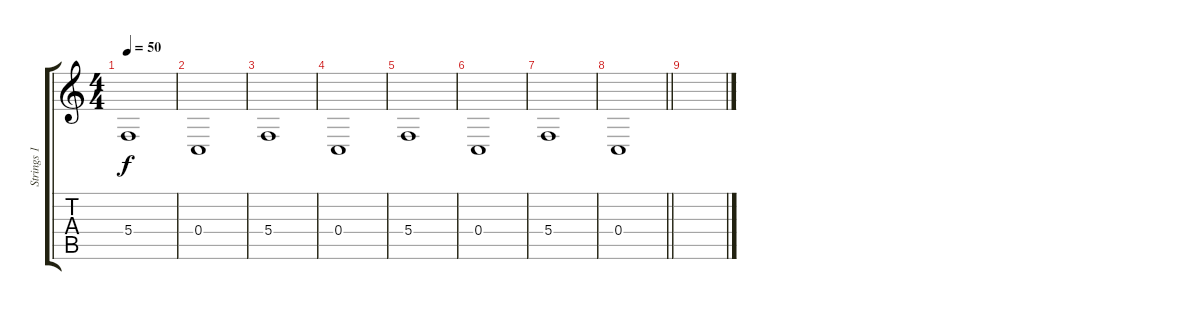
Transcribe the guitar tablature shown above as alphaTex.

\track ("Strings 1 " "Strings 1 ") {instrument stringensemble1}
\staff {score tabs}
\tuning (E4 B3 G3 C3 A2 E2) {hide}
\ts (4 4)
\tempo 50
\clef g2
\ks c
5.4.1{dy f} |
0.4.1 |
5.4.1 |
0.4.1 |
5.4.1 |
0.4.1 |
5.4.1 |
\barLineRight lightlight
0.4.1 |
\section ("" "")
